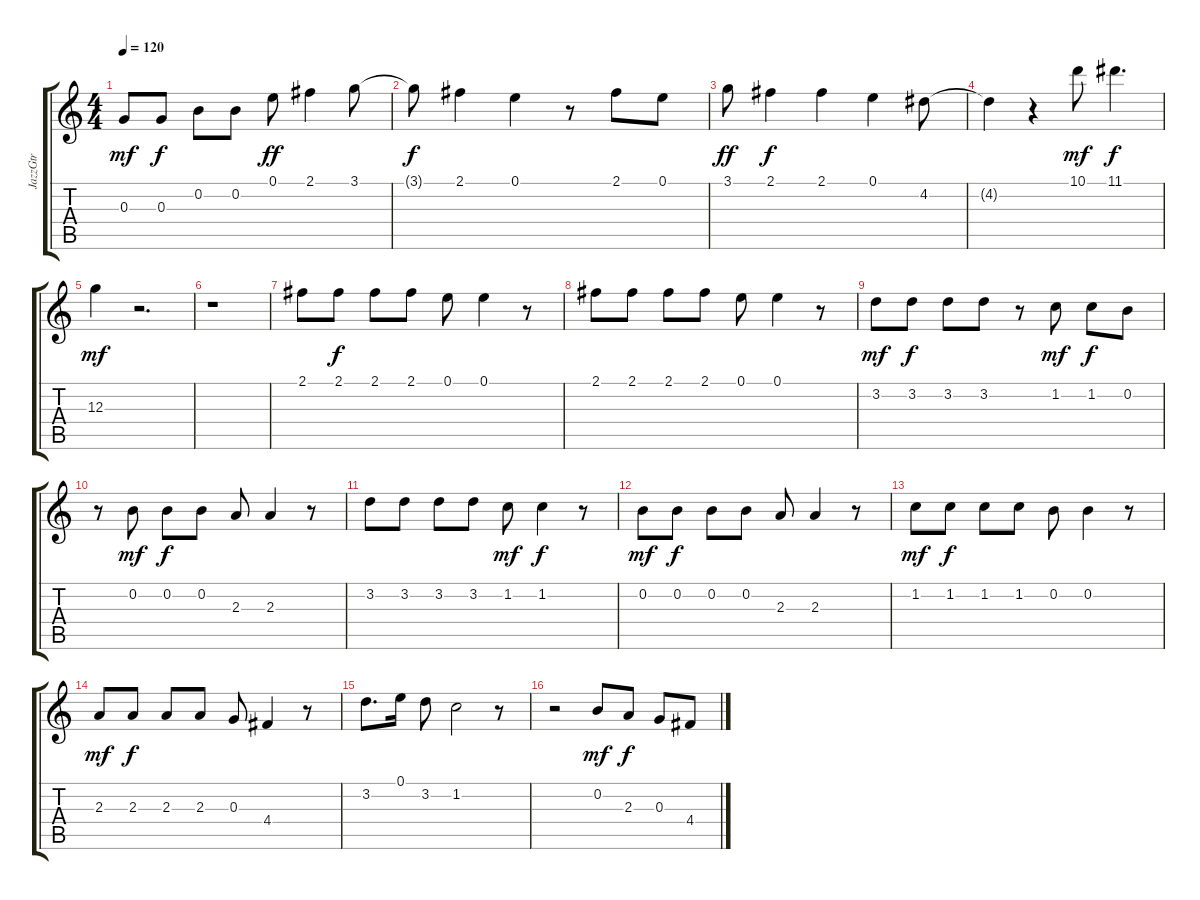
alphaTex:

\track ("JazzGtr" "JazzGtr") {instrument electricguitarjazz}
\staff {score tabs}
\tuning (E4 B3 G3 D3 A2 E2) {hide}
\ts (4 4)
\tempo 120
\clef g2
\ks c
0.3.8{dy mf} 0.3.8{dy f} 0.2.8 0.2.8 0.1.8{dy ff} 2.1.4 3.1.8 |
3.1{t}.8{dy f} 2.1.4 0.1.4 r.8 2.1.8 0.1.8 |
3.1.8{dy ff} 2.1.4{dy f} 2.1.4 0.1.4 4.2.8 |
4.2{t}.4 r.4 10.1.8{dy mf} 11.1.4{d dy f} |
12.3.4{dy mf} r.2{d} |
r.1 |
2.1.8 2.1.8{dy f} 2.1.8 2.1.8 0.1.8 0.1.4 r.8 |
2.1.8 2.1.8 2.1.8 2.1.8 0.1.8 0.1.4 r.8 |
3.2.8{dy mf} 3.2.8{dy f} 3.2.8 3.2.8 r.8 1.2.8{dy mf} 1.2.8{dy f} 0.2.8 |
r.8 0.2.8{dy mf} 0.2.8{dy f} 0.2.8 2.3.8 2.3.4 r.8 |
3.2.8 3.2.8 3.2.8 3.2.8 1.2.8{dy mf} 1.2.4{dy f} r.8 |
0.2.8{dy mf} 0.2.8{dy f} 0.2.8 0.2.8 2.3.8 2.3.4 r.8 |
1.2.8{dy mf} 1.2.8{dy f} 1.2.8 1.2.8 0.2.8 0.2.4 r.8 |
2.3.8{dy mf} 2.3.8{dy f} 2.3.8 2.3.8 0.3.8 4.4.4 r.8 |
3.2.8{d} 0.1.16 3.2.8 1.2.2 r.8 |
r.2 0.2.8{dy mf} 2.3.8{dy f} 0.3.8 4.4.8
